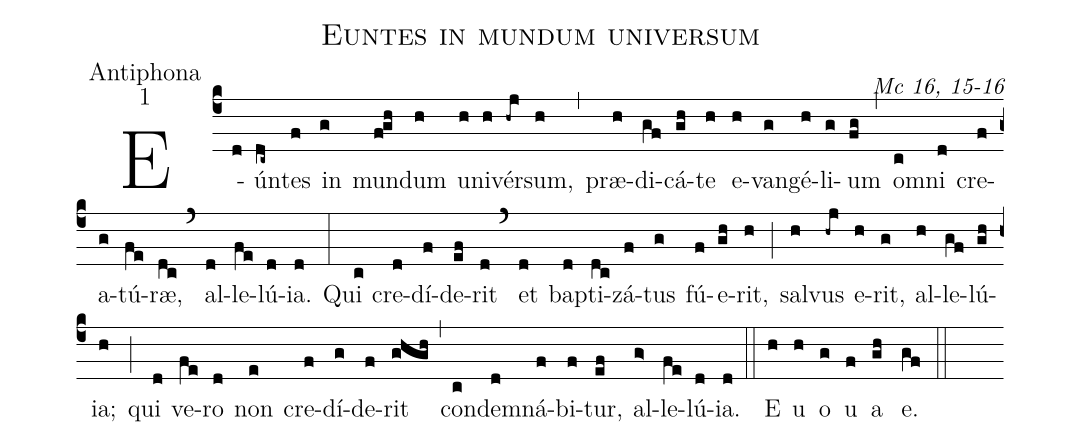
name:Euntes in mundum universum;
office-part:Antiphona;
mode:1;
commentary:Mc 16, 15-16;
%%
(c4)E(d)ún(dc~)tes(f) in(g) mun(f!gh)dum(h) u(h)ni(h)vér(-hj)sum,(h) (,) præ(h)di(gf)cá(gh)te(h) e(h)van(g)gé(h)li(g)um(fg) (,) om(c)ni(d) cre(f)a(g)tú(fe)ræ,(dc) (`) al(d)le(fe)lú(d)ia.(d) (:) Qui(c) cre(d)dí(f)de(ef)rit(d) (`) et(d) bap(d)ti(dc)zá(f)tus(g) fú(f)e(gh)rit,(h) (;) sal(h)vus(-hj) e(h)rit,(g) al(h)le(gf)lú(gh)ia;(h) (;) qui(d) ve(fe)ro(d) non(e) cre(f)dí(g)de(f)rit(ghgh) (,) con(c)dem(d)ná(f)bi(f)tur,(ef) al(g>)le(fe)lú(d)ia.(d) (::)
E(h) u(h) o(g) u(f) a (gh) e.(gf) (::)
